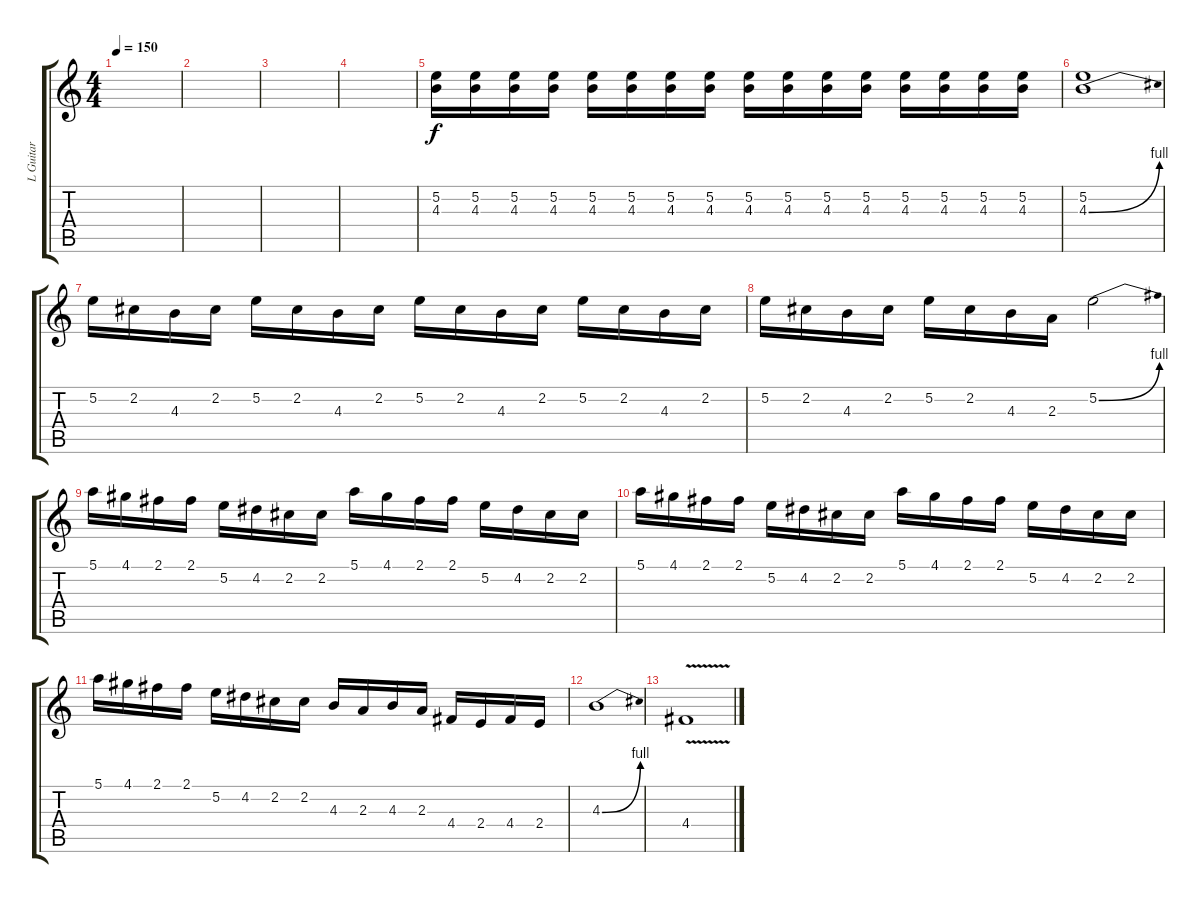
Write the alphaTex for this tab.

\track ("L Guitar" "L Guitar") {instrument overdrivenguitar}
\staff {score tabs}
\tuning (E4 B3 G3 D3 A2 E2) {hide}
\ts (4 4)
\tempo 150
\clef g2
\ks c
|
|
|
|
(5.2 4.3).16 (5.2 4.3).16 (5.2 4.3).16 (5.2 4.3).16 (5.2 4.3).16 (5.2 4.3).16 (5.2 4.3).16 (5.2 4.3).16 (5.2 4.3).16 (5.2 4.3).16 (5.2 4.3).16 (5.2 4.3).16 (5.2 4.3).16 (5.2 4.3).16 (5.2 4.3).16 (5.2 4.3).16 |
(5.2 4.3{be (bend 0 0 60 4)}).1 |
5.2.16 2.2.16 4.3.16 2.2.16 5.2.16 2.2.16 4.3.16 2.2.16 5.2.16 2.2.16 4.3.16 2.2.16 5.2.16 2.2.16 4.3.16 2.2.16 |
5.2.16 2.2.16 4.3.16 2.2.16 5.2.16 2.2.16 4.3.16 2.3.16 5.2{be (bend 0 0 60 4)}.2 |
5.1.16 4.1.16 2.1.16 2.1.16 5.2.16 4.2.16 2.2.16 2.2.16 5.1.16 4.1.16 2.1.16 2.1.16 5.2.16 4.2.16 2.2.16 2.2.16 |
5.1.16 4.1.16 2.1.16 2.1.16 5.2.16 4.2.16 2.2.16 2.2.16 5.1.16 4.1.16 2.1.16 2.1.16 5.2.16 4.2.16 2.2.16 2.2.16 |
5.1.16 4.1.16 2.1.16 2.1.16 5.2.16 4.2.16 2.2.16 2.2.16 4.3.16 2.3.16 4.3.16 2.3.16 4.4.16 2.4.16 4.4.16 2.4.16 |
4.3{be (bend 0 0 60 4)}.1 |
4.4{v}.1
